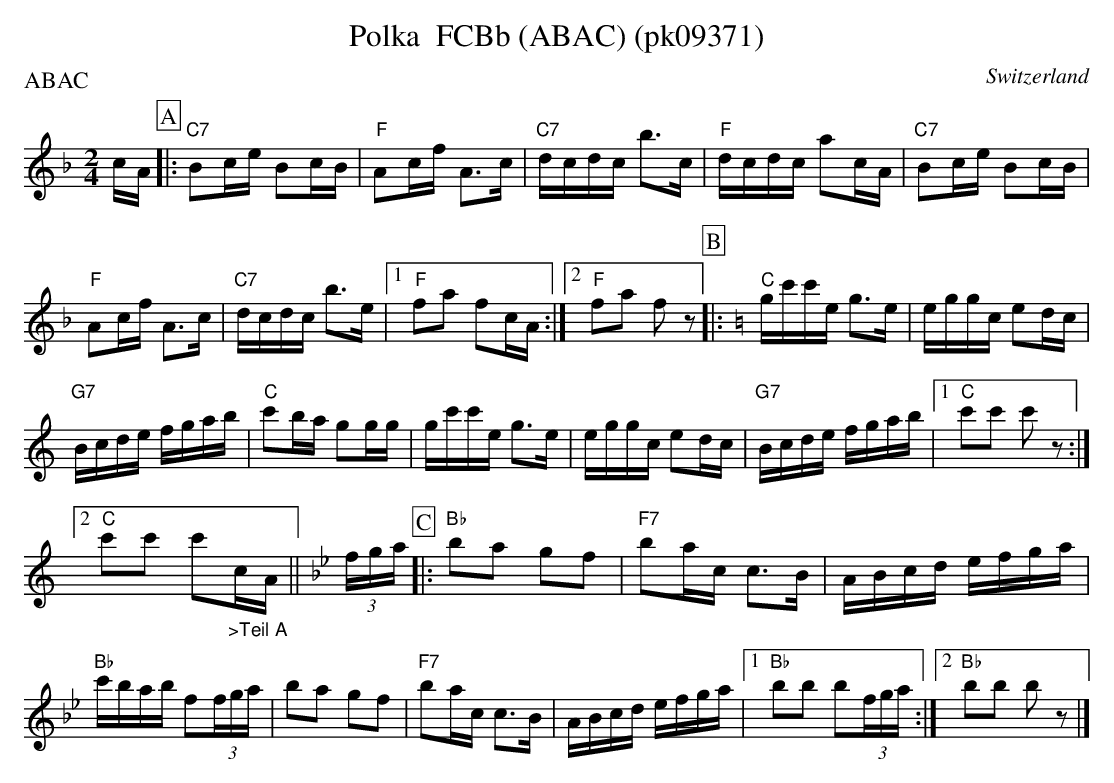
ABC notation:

X:1
T:Polka  FCBb (ABAC) (pk09371)
P:ABAC
M:2/4
L:1/16
O:Switzerland
K:F major
cA [P:A] |: "C7"B2ce B2cB | "F"A2cf A3c | "C7"dcdc b3c | "F"dcdc a2cA | "C7"B2ce B2cB |
"F"A2cf A3c | "C7"dcdc b3e |1 "F"f2a2 f2cA :|2 "F"f2a2 f2z2 [P:B] |: [K:C] "C"gc'c'e g3e | eggc e2dc |
"G7"Bcde fgab | "C"c'2ba g2gg | gc'c'e g3e | eggc e2dc | "G7"Bcde fgab |1 "C"c'2c'2 c'2z2 :|2
"C"c'2c'2 c'2"_>Teil A"cA || [K:Bb] (3fga [P:C] |: "Bb"b2a2 g2f2 | "F7"b2ac c3B | ABcd efga |
"Bb"c'bab f2(3fga | b2a2 g2f2 | "F7"b2ac c3B | ABcd efga |1 "Bb"b2b2 b2(3fga :|2 "Bb"b2b2 b2z2 |]
